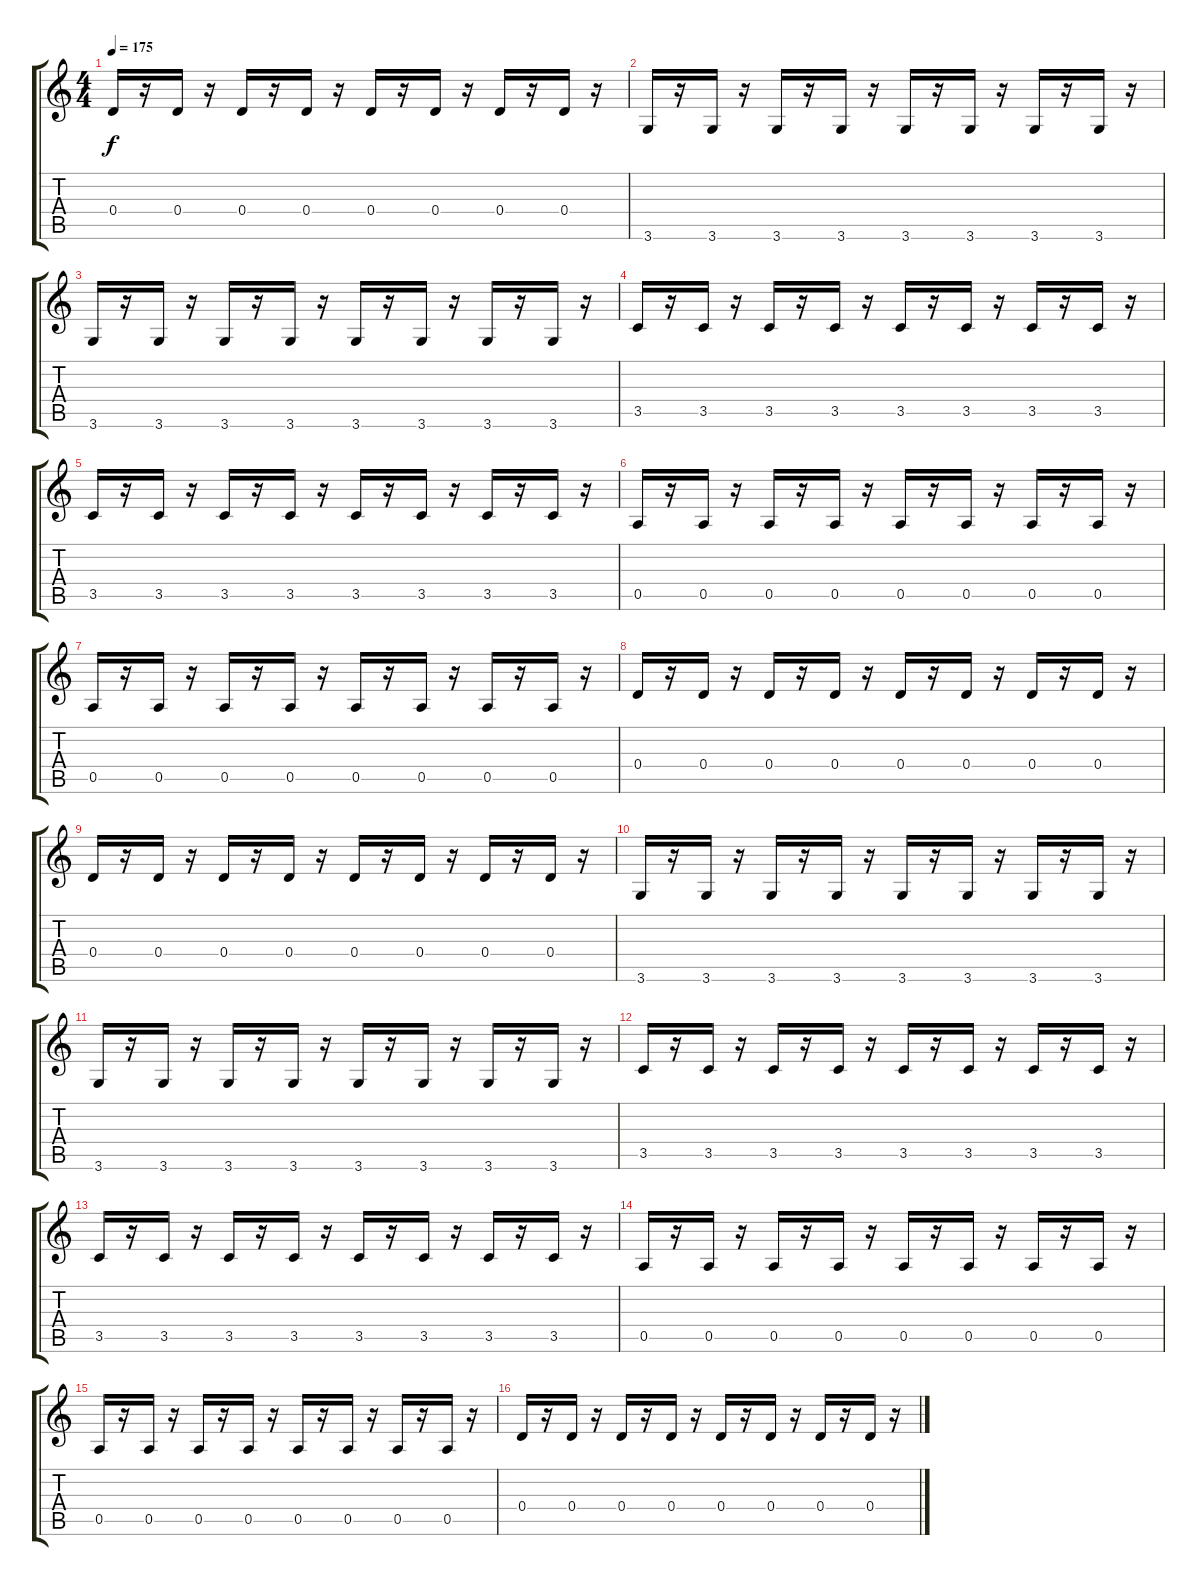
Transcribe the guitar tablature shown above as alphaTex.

\track "" {instrument overdrivenguitar}
\staff {score tabs}
\tuning (E4 B3 G3 D3 A2 E2) {hide}
\ts (4 4)
\tempo 175
\clef g2
\ks c
0.4.16{dy f} r.16 0.4.16 r.16 0.4.16 r.16 0.4.16 r.16 0.4.16 r.16 0.4.16 r.16 0.4.16 r.16 0.4.16 r.16 |
3.6.16 r.16 3.6.16 r.16 3.6.16 r.16 3.6.16 r.16 3.6.16 r.16 3.6.16 r.16 3.6.16 r.16 3.6.16 r.16 |
3.6.16 r.16 3.6.16 r.16 3.6.16 r.16 3.6.16 r.16 3.6.16 r.16 3.6.16 r.16 3.6.16 r.16 3.6.16 r.16 |
3.5.16 r.16 3.5.16 r.16 3.5.16 r.16 3.5.16 r.16 3.5.16 r.16 3.5.16 r.16 3.5.16 r.16 3.5.16 r.16 |
3.5.16 r.16 3.5.16 r.16 3.5.16 r.16 3.5.16 r.16 3.5.16 r.16 3.5.16 r.16 3.5.16 r.16 3.5.16 r.16 |
0.5.16 r.16 0.5.16 r.16 0.5.16 r.16 0.5.16 r.16 0.5.16 r.16 0.5.16 r.16 0.5.16 r.16 0.5.16 r.16 |
0.5.16 r.16 0.5.16 r.16 0.5.16 r.16 0.5.16 r.16 0.5.16 r.16 0.5.16 r.16 0.5.16 r.16 0.5.16 r.16 |
0.4.16 r.16 0.4.16 r.16 0.4.16 r.16 0.4.16 r.16 0.4.16 r.16 0.4.16 r.16 0.4.16 r.16 0.4.16 r.16 |
0.4.16 r.16 0.4.16 r.16 0.4.16 r.16 0.4.16 r.16 0.4.16 r.16 0.4.16 r.16 0.4.16 r.16 0.4.16 r.16 |
3.6.16 r.16 3.6.16 r.16 3.6.16 r.16 3.6.16 r.16 3.6.16 r.16 3.6.16 r.16 3.6.16 r.16 3.6.16 r.16 |
3.6.16 r.16 3.6.16 r.16 3.6.16 r.16 3.6.16 r.16 3.6.16 r.16 3.6.16 r.16 3.6.16 r.16 3.6.16 r.16 |
3.5.16 r.16 3.5.16 r.16 3.5.16 r.16 3.5.16 r.16 3.5.16 r.16 3.5.16 r.16 3.5.16 r.16 3.5.16 r.16 |
3.5.16 r.16 3.5.16 r.16 3.5.16 r.16 3.5.16 r.16 3.5.16 r.16 3.5.16 r.16 3.5.16 r.16 3.5.16 r.16 |
0.5.16 r.16 0.5.16 r.16 0.5.16 r.16 0.5.16 r.16 0.5.16 r.16 0.5.16 r.16 0.5.16 r.16 0.5.16 r.16 |
0.5.16 r.16 0.5.16 r.16 0.5.16 r.16 0.5.16 r.16 0.5.16 r.16 0.5.16 r.16 0.5.16 r.16 0.5.16 r.16 |
0.4.16 r.16 0.4.16 r.16 0.4.16 r.16 0.4.16 r.16 0.4.16 r.16 0.4.16 r.16 0.4.16 r.16 0.4.16 r.16
